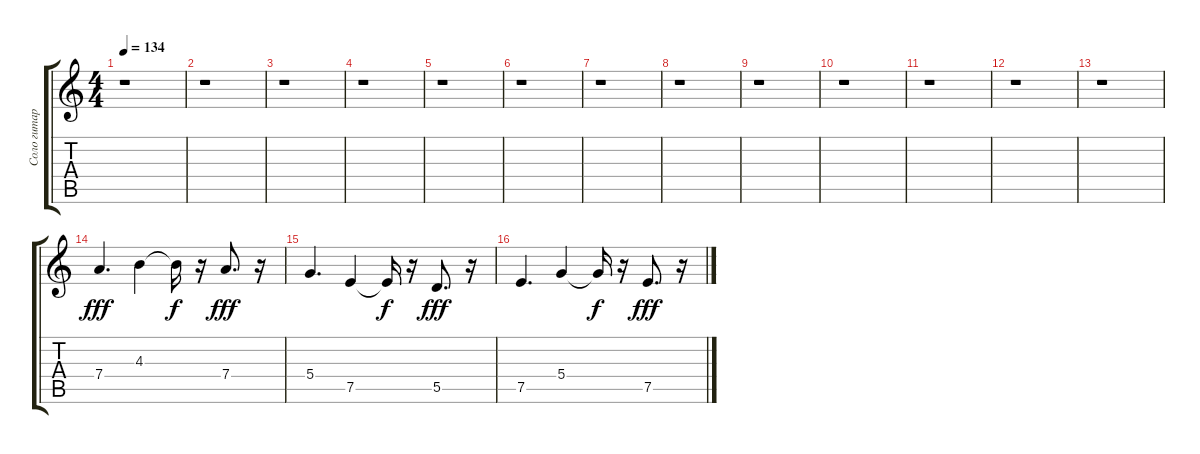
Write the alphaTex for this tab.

\track ("Соло гитара" "Соло гитар") {instrument overdrivenguitar}
\staff {score tabs}
\tuning (E4 B3 G3 D3 A2 E2) {hide}
\ts (4 4)
\tempo 134
\clef g2
\ks c
r.1{dy fff} |
r.1 |
r.1 |
r.1 |
r.1 |
r.1 |
r.1 |
r.1 |
r.1 |
r.1 |
r.1 |
r.1 |
r.1 |
7.4.4{d instrument electricguitarjazz} 4.3.4 4.3{t}.16{dy f} r.16 7.4.8{d dy fff} r.16 |
5.4.4{d} 7.5.4 7.5{t}.16{dy f} r.16 5.5.8{d dy fff} r.16 |
7.5.4{d} 5.4.4 5.4{t}.16{dy f} r.16 7.5.8{d dy fff} r.16
